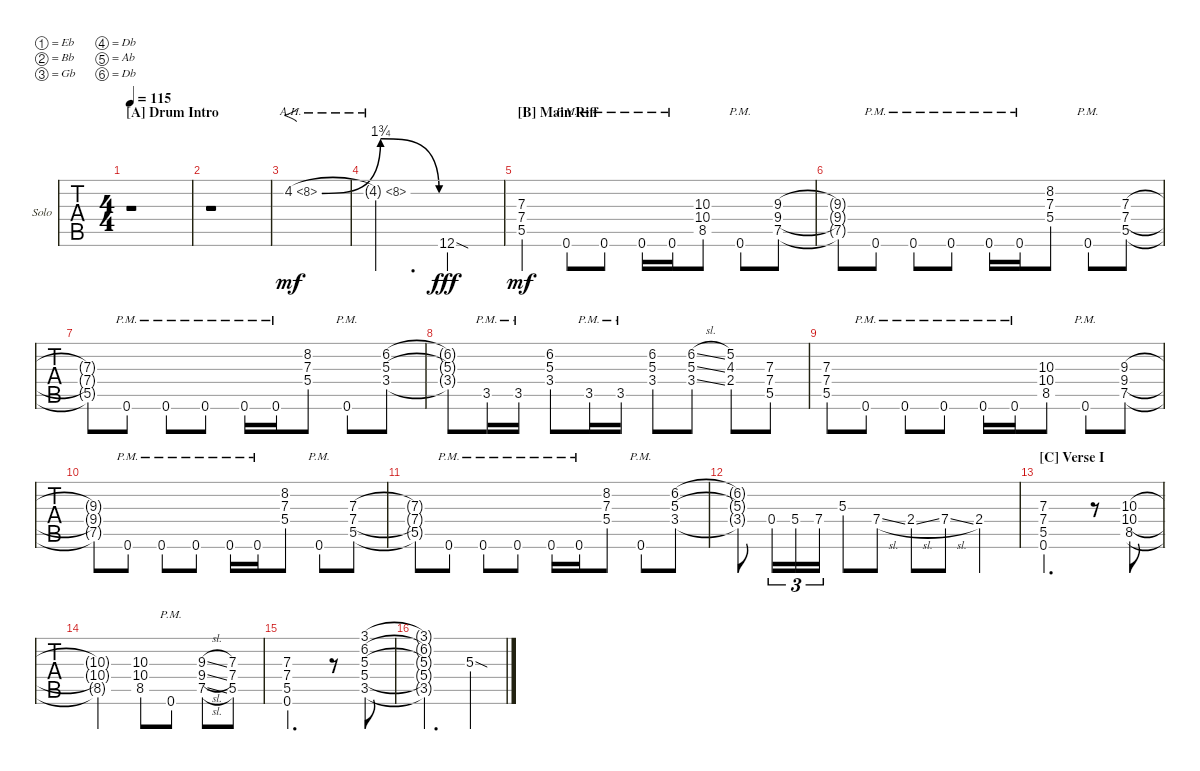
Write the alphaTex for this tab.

\defaultSystemsLayout 4
\bracketExtendMode groupsimilarinstruments
\firstSystemTrackNameOrientation horizontal
\otherSystemsTrackNameOrientation horizontal
\track ("Jake E. Lee (Solo)" "Solo") {instrument distortionguitar}
\staff {tabs}
\tuning (Eb4 Bb3 Gb3 Db3 Ab2 Db2)
\ts (4 4)
\section ("A" "Drum Intro")
\tempo 115
\clef g2
\ks f
r.1{dy mf instrument distortionguitar} |
r.1 |
4.2{be (bendrelease 0 0 19.2 7 19.2 7 60 0) ah 4}.1{f} |
4.2{ah 4 t}.2{d} 12.6{sod}.4{dy fff} |
\section ("B" "Main Riff")
(5.5 7.4 7.3).4{dy mf} 0.6{pm}.8 0.6{pm}.8 0.6{pm}.16 0.6{pm}.16 (8.5 10.4 10.3).8 0.6{pm}.8 (7.5 9.4 9.3).8 |
(9.3{t} 9.4{t} 7.5{t}).8 0.6{pm}.8 0.6{pm}.8 0.6{pm}.8 0.6{pm}.16 0.6{pm}.16 (5.4 7.3 8.2).8 0.6{pm}.8 (5.5 7.4 7.3).8 |
(7.3{t} 7.4{t} 5.5{t}).8 0.6{pm}.8 0.6{pm}.8 0.6{pm}.8 0.6{pm}.16 0.6{pm}.16 (5.4 7.3 8.2).8 0.6{pm}.8 (3.4 5.3 6.2).8 |
(6.2{t} 5.3{t} 3.4{t}).8 3.5{pm}.16 3.5{pm}.16 (3.4 5.3 6.2).8 3.5{pm}.16 3.5{pm}.16 (3.4 5.3 6.2).8 (6.2{sl} 5.3{sl} 3.4{sl}).8 (2.4 4.3 5.2).8 (7.3 7.4 5.5).8 |
(5.5 7.4 7.3).8 0.6{pm}.8 0.6{pm}.8 0.6{pm}.8 0.6{pm}.16 0.6{pm}.16 (8.5 10.4 10.3).8 0.6{pm}.8 (7.5 9.4 9.3).8 |
(9.3{t} 9.4{t} 7.5{t}).8 0.6{pm}.8 0.6{pm}.8 0.6{pm}.8 0.6{pm}.16 0.6{pm}.16 (5.4 7.3 8.2).8 0.6{pm}.8 (5.5 7.4 7.3).8 |
(7.3{t} 7.4{t} 5.5{t}).8 0.6{pm}.8 0.6{pm}.8 0.6{pm}.8 0.6{pm}.16 0.6{pm}.16 (5.4 7.3 8.2).8 0.6{pm}.8 (3.4 5.3 6.2).8 |
(6.2{t} 5.3{t} 3.4{t}).8 0.4.16{tu (3 2)} 5.4.16{tu (3 2)} 7.4.16{tu (3 2)} 5.3.8 7.4{sl}.8 2.4{sl}.8 7.4{sl}.8 2.4.4 |
\section ("C" "Verse I")
(0.6 5.5 7.4 7.3).2{d} r.8 (10.3 10.4 8.5).8 |
(8.5{t} 10.4{t} 10.3{t}).2 (10.3 10.4 8.5).8 0.6{pm}.8 (7.5{sl} 9.4{sl} 9.3{sl}).8 (7.3 7.4 5.5).8 |
(0.6 5.5 7.4 7.3).2{d} r.8 (3.1 6.2 5.3 5.4 3.5).8 |
(3.1{t} 6.2{t} 5.3{t} 5.4{t} 3.5{t}).2{d} 5.3{sod}.4
